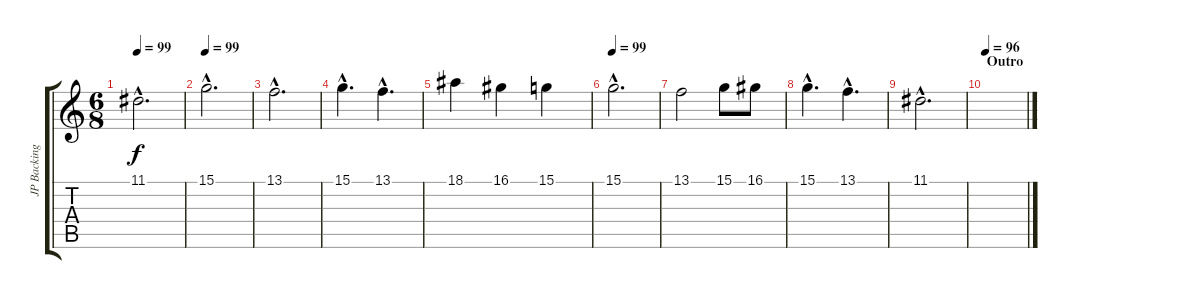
\track ("JP Backing Vocals" "JP Backing") {instrument brasssection}
\staff {score tabs}
\tuning (E4 B3 G3 D3 A2 E2) {hide}
\ts (6 8)
\tempo 99
\clef g2
\ks c
11.1{hac}.2{d dy f} |
\tempo 99
15.1{hac}.2{d} |
13.1{hac}.2{d} |
15.1{hac}.4{d} 13.1{hac}.4{d} |
18.1.4 16.1.4 15.1.4 |
\tempo 99
15.1{hac}.2{d} |
13.1.2 15.1.8 16.1.8 |
15.1{hac}.4{d} 13.1{hac}.4{d} |
11.1{hac}.2{d} |
\section ("" "Outro")
\tempo 96
